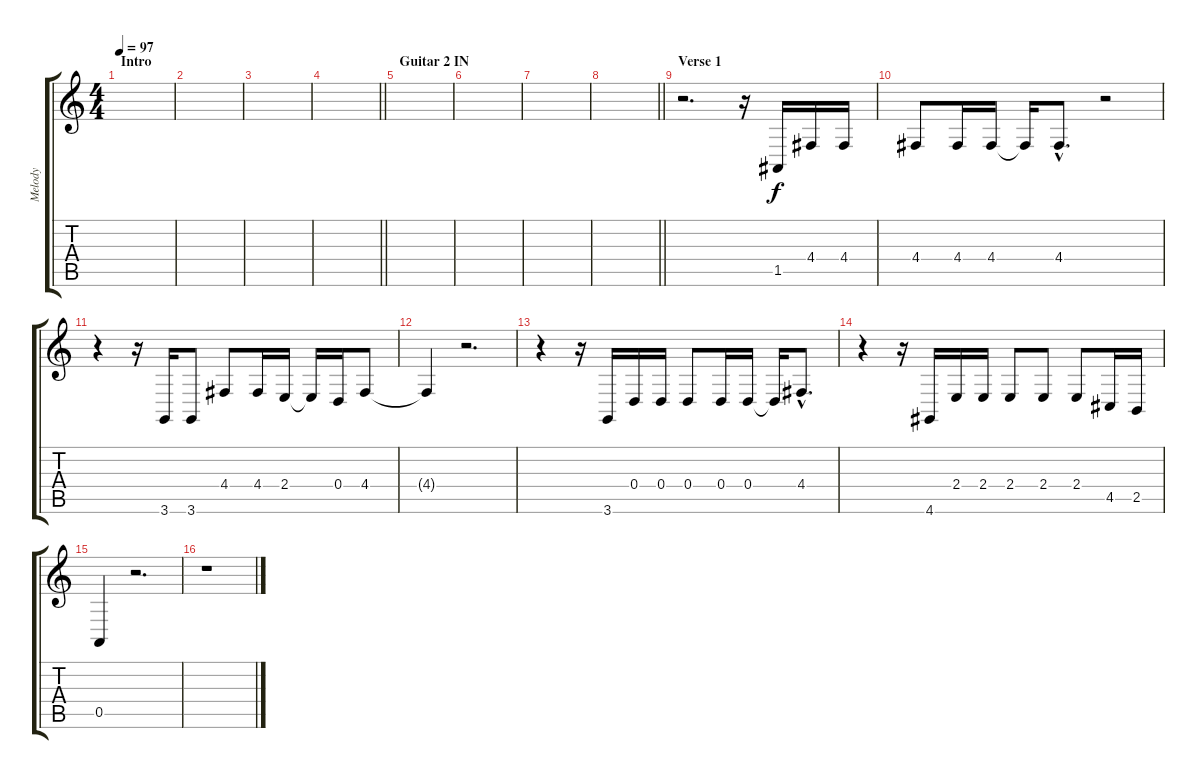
\track ("Melody" "Melody") {instrument tenorsax}
\staff {score tabs}
\tuning (E4 B3 G3 D3 A2 E2) {hide}
\ts (4 4)
\section ("" "Intro")
\tempo 97
\clef g2
\ks c
|
|
|
\barLineRight lightlight
|
\section ("" "Guitar 2 IN")
|
|
|
\barLineRight lightlight
|
\section ("" "Verse 1")
r.2{d} r.16 1.5.16 4.4.16 4.4.16 |
4.4.8 4.4.16 4.4.16 4.4{t}.16 4.4{hac}.8{d} r.2 |
r.4 r.16 3.6.16 3.6.8 4.4.8 4.4.16 2.4.16 2.4{t}.16 0.4.16 4.4.8 |
4.4{t}.4 r.2{d} |
r.4 r.16 3.6.16 0.4.16 0.4.16 0.4.8 0.4.16 0.4.16 0.4{t}.16 4.4{hac}.8{d} |
r.4 r.16 4.6.16 2.4.16 2.4.16 2.4.8 2.4.8 2.4.8 4.5.16 2.5.16 |
0.5.4 r.2{d} |
r.1
